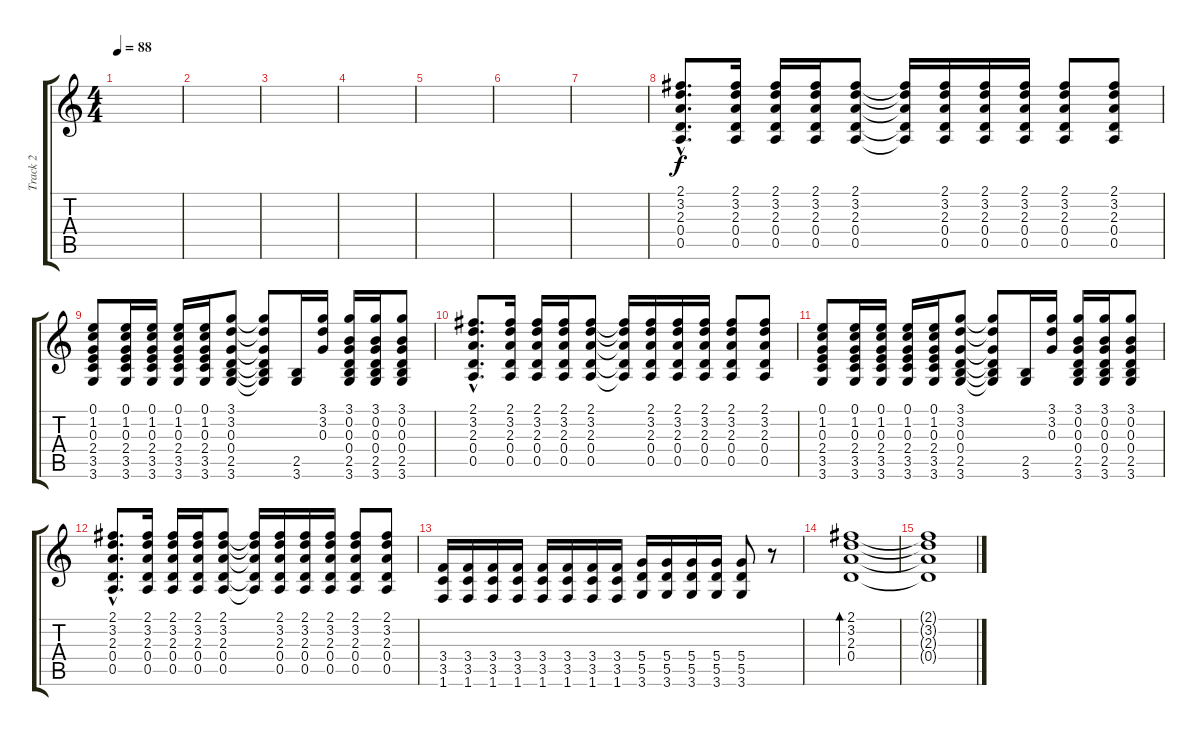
\track ("Track 2" "Track 2") {instrument acousticguitarsteel}
\staff {score tabs}
\tuning (E4 B3 G3 D3 A2 E2) {hide}
\ts (4 4)
\tempo 88
\clef g2
\ks c
|
|
|
|
|
|
|
(2.1{hac} 3.2{hac} 2.3{hac} 0.4{hac} 0.5{hac}).8{d} (2.1 3.2 2.3 0.4 0.5).16 (2.1 3.2 2.3 0.4 0.5).16 (2.1 3.2 2.3 0.4 0.5).16 (2.1 3.2 2.3 0.4 0.5).8 (2.1{t} 3.2{t} 2.3{t} 0.4{t} 0.5{t}).16 (2.1 3.2 2.3 0.4 0.5).16 (2.1 3.2 2.3 0.4 0.5).16 (2.1 3.2 2.3 0.4 0.5).16 (2.1 3.2 2.3 0.4 0.5).8 (2.1 3.2 2.3 0.4 0.5).8 |
(0.1 1.2 0.3 2.4 3.5 3.6).8 (0.1 1.2 0.3 2.4 3.5 3.6).16 (0.1 1.2 0.3 2.4 3.5 3.6).16 (0.1 1.2 0.3 2.4 3.5 3.6).16 (0.1 1.2 0.3 2.4 3.5 3.6).16 (3.1 3.2 0.3 0.4 2.5 3.6).8 (3.1{t} 3.2{t} 0.3{t} 0.4{t} 2.5{t} 3.6{t}).8 (2.5 3.6).16 (3.1 3.2 0.3).16 (3.1 0.2 0.3 0.4 2.5 3.6).16 (3.1 0.2 0.3 0.4 2.5 3.6).16 (3.1 0.2 0.3 0.4 2.5 3.6).8 |
(2.1{hac} 3.2{hac} 2.3{hac} 0.4{hac} 0.5{hac}).8{d} (2.1 3.2 2.3 0.4 0.5).16 (2.1 3.2 2.3 0.4 0.5).16 (2.1 3.2 2.3 0.4 0.5).16 (2.1 3.2 2.3 0.4 0.5).8 (2.1{t} 3.2{t} 2.3{t} 0.4{t} 0.5{t}).16 (2.1 3.2 2.3 0.4 0.5).16 (2.1 3.2 2.3 0.4 0.5).16 (2.1 3.2 2.3 0.4 0.5).16 (2.1 3.2 2.3 0.4 0.5).8 (2.1 3.2 2.3 0.4 0.5).8 |
(0.1 1.2 0.3 2.4 3.5 3.6).8 (0.1 1.2 0.3 2.4 3.5 3.6).16 (0.1 1.2 0.3 2.4 3.5 3.6).16 (0.1 1.2 0.3 2.4 3.5 3.6).16 (0.1 1.2 0.3 2.4 3.5 3.6).16 (3.1 3.2 0.3 0.4 2.5 3.6).8 (3.1{t} 3.2{t} 0.3{t} 0.4{t} 2.5{t} 3.6{t}).8 (2.5 3.6).16 (3.1 3.2 0.3).16 (3.1 0.2 0.3 0.4 2.5 3.6).16 (3.1 0.2 0.3 0.4 2.5 3.6).16 (3.1 0.2 0.3 0.4 2.5 3.6).8 |
(2.1{hac} 3.2{hac} 2.3{hac} 0.4{hac} 0.5{hac}).8{d} (2.1 3.2 2.3 0.4 0.5).16 (2.1 3.2 2.3 0.4 0.5).16 (2.1 3.2 2.3 0.4 0.5).16 (2.1 3.2 2.3 0.4 0.5).8 (2.1{t} 3.2{t} 2.3{t} 0.4{t} 0.5{t}).16 (2.1 3.2 2.3 0.4 0.5).16 (2.1 3.2 2.3 0.4 0.5).16 (2.1 3.2 2.3 0.4 0.5).16 (2.1 3.2 2.3 0.4 0.5).8 (2.1 3.2 2.3 0.4 0.5).8 |
(3.4 3.5 1.6).16 (3.4 3.5 1.6).16 (3.4 3.5 1.6).16 (3.4 3.5 1.6).16 (3.4 3.5 1.6).16 (3.4 3.5 1.6).16 (3.4 3.5 1.6).16 (3.4 3.5 1.6).16 (5.4 5.5 3.6).16 (5.4 5.5 3.6).16 (5.4 5.5 3.6).16 (5.4 5.5 3.6).16 (5.4 5.5 3.6).8 r.8 |
(2.1 3.2 2.3 0.4).1{bd 240} |
(2.1{t} 3.2{t} 2.3{t} 0.4{t}).1
